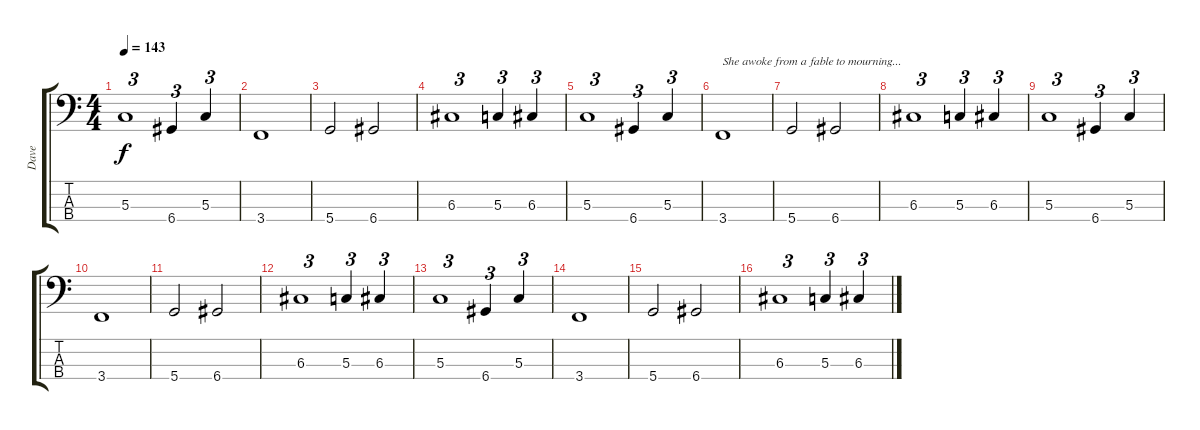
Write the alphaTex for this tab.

\track ("Dave" "Dave") {instrument electricbasspick}
\staff {score tabs}
\tuning (F2 C2 G1 D1) {hide}
\ts (4 4)
\tempo 143
\clef f4
\ks c
5.3.1{tu (3 2) dy f} 6.4.4{tu (3 2)} 5.3.4{tu (3 2)} |
3.4.1 |
5.4.2 6.4.2 |
6.3.1{tu (3 2)} 5.3.4{tu (3 2)} 6.3.4{tu (3 2)} |
5.3.1{tu (3 2)} 6.4.4{tu (3 2)} 5.3.4{tu (3 2)} |
3.4.1{txt "She awoke from a fable to mourning..."} |
5.4.2 6.4.2 |
6.3.1{tu (3 2)} 5.3.4{tu (3 2)} 6.3.4{tu (3 2)} |
5.3.1{tu (3 2)} 6.4.4{tu (3 2)} 5.3.4{tu (3 2)} |
3.4.1 |
5.4.2 6.4.2 |
6.3.1{tu (3 2)} 5.3.4{tu (3 2)} 6.3.4{tu (3 2)} |
5.3.1{tu (3 2)} 6.4.4{tu (3 2)} 5.3.4{tu (3 2)} |
3.4.1 |
5.4.2 6.4.2 |
6.3.1{tu (3 2)} 5.3.4{tu (3 2)} 6.3.4{tu (3 2)}
